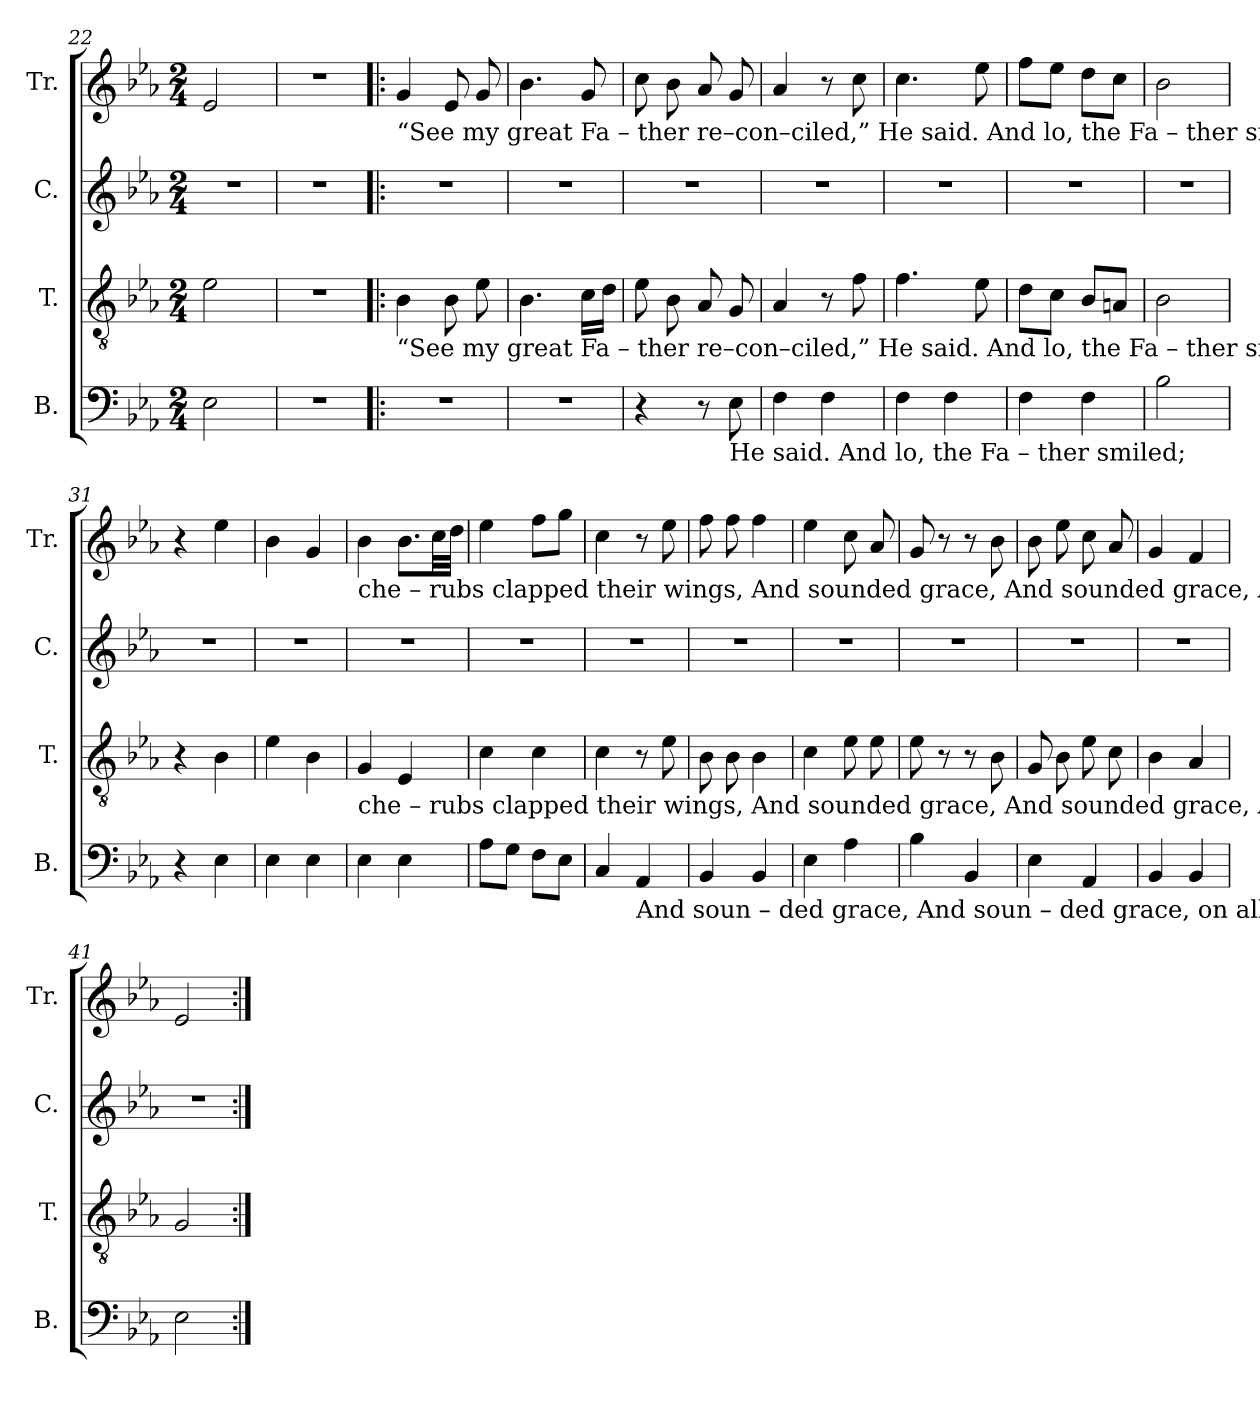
**kern	**kern	**kern	**kern
*part4	*part3	*part2	*part1
*staff4	*staff3	*staff2	*staff1
*I"B.	*I"T.	*I"C.	*I"Tr.
*I'B.	*I'T.	*I'C.	*I'Tr.
*clefF4	*clefGv2	*clefG2	*clefG2
*k[b-e-a-]	*k[b-e-a-]	*k[b-e-a-]	*k[b-e-a-]
*M2/4	*M2/4	*M2/4	*M2/4
=22	=22	=22	=22
2E-\	2e-\	2r	2e-/
!!LO:LB:g=z
=23	=23	=23	=23
2r	2r	2r	2r
=24!|:	=24!|:	=24!|:	=24!|:
!	!	!	!LO:TX:b:t=“See      my great   Fa   –   ther      re–con–ciled,”  He   said.     And   lo,        the    Fa   –     ther         smiled;            The     joy–ful
!	!LO:TX:b:t=“See      my great   Fa   –   ther      re–con–ciled,”  He   said.     And   lo,        the    Fa   –     ther         smiled;            The     joy–ful	!	!
2r	4B-\	2r	4g/
.	8B-\	.	8e-/
.	8e-\	.	8g/
=25	=25	=25	=25
2r	4.B-\	2r	4.b-\
.	16c\LL	.	8g/
.	16d\JJ	.	.
=26	=26	=26	=26
4r	8e-\	2r	8cc\
.	8B-\	.	8b-\
8r	8A-/	.	8a-/
!LO:TX:b:t=He      said.  And      lo,     the        Fa   –    ther          smiled;	!	!	!
8E-\	8G/	.	8g/
=27	=27	=27	=27
4F\	4A-/	2r	4a-/
4F\	8r	.	8r
.	8f\	.	8cc\
=28	=28	=28	=28
4F\	4.f\	2r	4.cc\
4F\	.	.	.
.	8e-\	.	8ee-\
=29	=29	=29	=29
4F\	8d\L	2r	8ff\L
.	8c\J	.	8ee-\J
4F\	8B-/L	.	8dd\L
.	8An/J	.	8cc\J
=30	=30	=30	=30
2B-\	2B-\	2r	2b-\
=31	=31	=31	=31
4r	4r	2r	4r
4E-\	4B-\	.	4ee-\
=32	=32	=32	=32
4E-\	4e-\	2r	4b-\
4E-\	4B-\	.	4g/
!!LO:LB:g=z
=33	=33	=33	=33
!	!	!	!LO:TX:b:t=che – rubs          clapped  their       wings,  And sounded grace,  And  sounded  grace,           And sounded grace on      all    their strings!
!	!LO:TX:b:t=che – rubs          clapped  their       wings,  And sounded grace,  And  sounded  grace,           And sounded grace on      all    their strings!	!	!
4E-\	4G/	2r	4b-\
4E-\	4E-/	.	8.b-\L
.	.	.	32cc\LL
.	.	.	32dd\JJJ
=34	=34	=34	=34
8A-\L	4c\	2r	4ee-\
8G\J	.	.	.
8F\L	4c\	.	8ff\L
8E-\J	.	.	8gg\J
=35	=35	=35	=35
4C/	4c\	2r	4cc\
!LO:TX:b:t=And       soun – ded      grace,  And       soun   –  ded         grace,         on              all   their  strings!	!	!	!
4AA-/	8r	.	8r
.	8e-\	.	8ee-\
=36	=36	=36	=36
4BB-/	8B-\	2r	8ff\
.	8B-\	.	8ff\
4BB-/	4B-\	.	4ff\
=37	=37	=37	=37
4E-\	4c\	2r	4ee-\
4A-\	8e-\	.	8cc\
.	8e-\	.	8a-/
=38	=38	=38	=38
4B-\	8e-\	2r	8g/
.	8r	.	8r
4BB-/	8r	.	8r
.	8B-\	.	8b-\
=39	=39	=39	=39
4E-\	8G/	2r	8b-\
.	8B-\	.	8ee-\
4AA-/	8e-\	.	8cc\
.	8c\	.	8a-/
=40	=40	=40	=40
4BB-/	4B-\	2r	4g/
4BB-/	4A-/	.	4f/
=41	=41	=41	=41
2E-\	2G/	2r	2e-/
=:|!	=:|!	=:|!	=:|!
*-	*-	*-	*-
